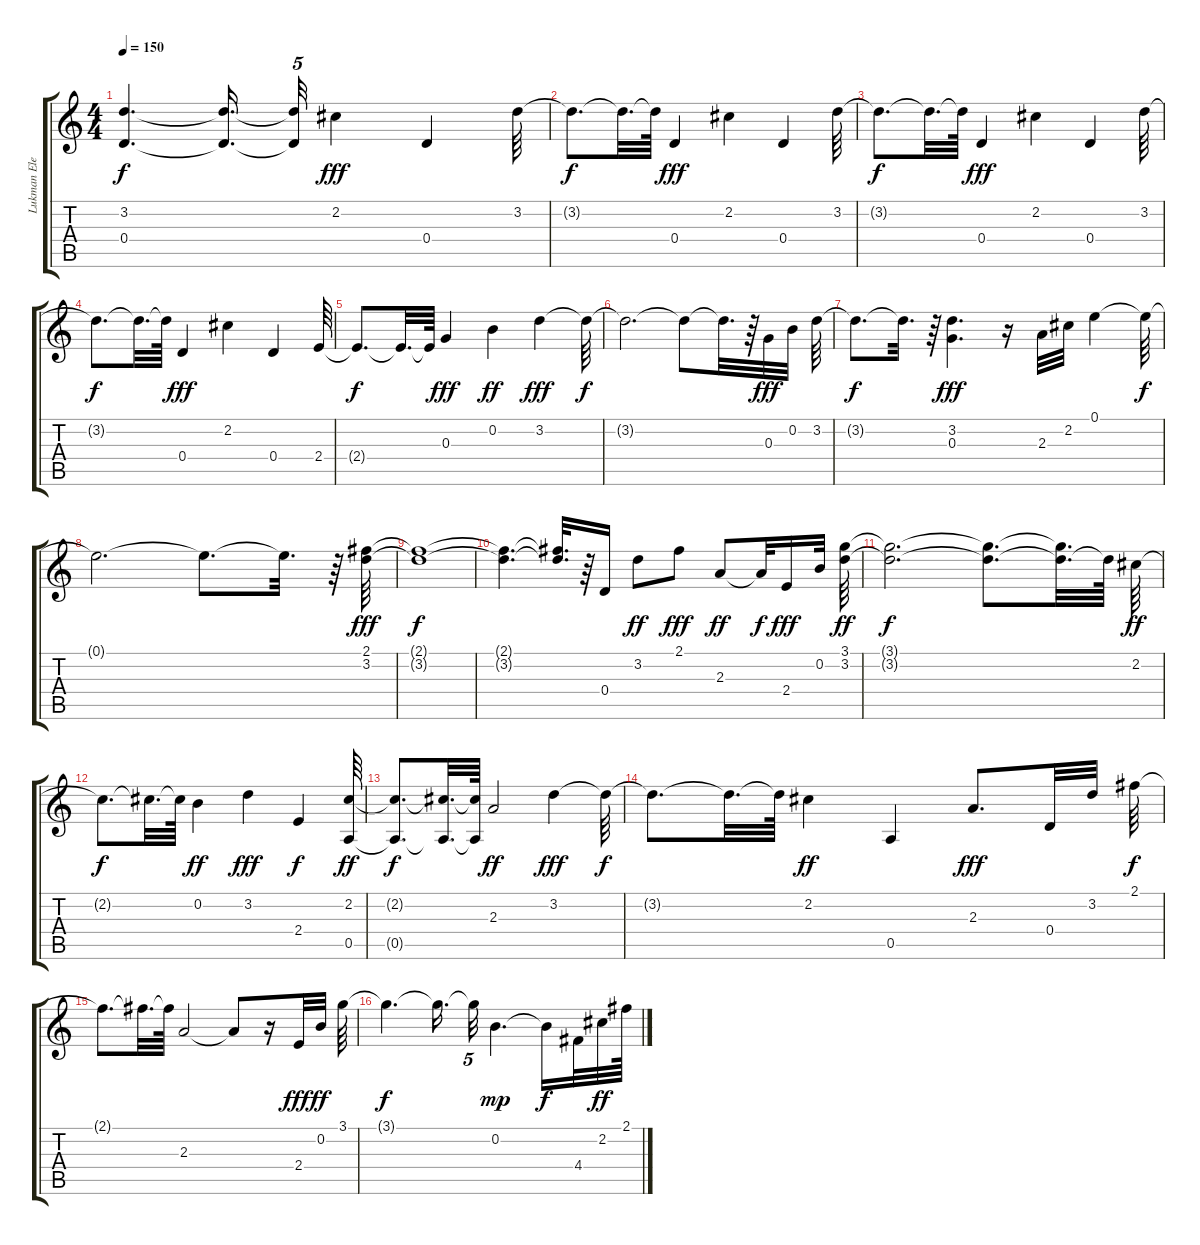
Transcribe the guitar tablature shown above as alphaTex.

\track ("Lukman Elektrik" "Lukman Ele") {instrument electricguitarclean}
\staff {score tabs}
\tuning (E4 B3 G3 D3 A2 E2) {hide}
\ts (4 4)
\tempo 150
\clef g2
\ks c
(3.2{t} 0.4{t}).4{d dy f} (3.2{t} 0.4{t}).16{d} (3.2{t} 0.4{t}).32{tu (5 4)} 2.2.4{dy fff} 0.4.4 3.2.64 |
3.2{t}.8{d dy f} 3.2{t}.32{d} 3.2{t}.64 0.4.4{dy fff} 2.2.4 0.4.4 3.2.64 |
3.2{t}.8{d dy f} 3.2{t}.32{d} 3.2{t}.64 0.4.4{dy fff} 2.2.4 0.4.4 3.2.64 |
3.2{t}.8{d dy f} 3.2{t}.32{d} 3.2{t}.64 0.4.4{dy fff} 2.2.4 0.4.4 2.4.64 |
2.4{t}.8{d dy f} 2.4{t}.32{d} 2.4{t}.64 0.3.4{dy fff} 0.2.4{dy ff} 3.2.4{dy fff} 3.2{t}.64{dy f} |
3.2{t}.2{d} 3.2{t}.8 3.2{t}.32{d} r.64 0.3.32{dy fff} 0.2.32 3.2.64 |
3.2{t}.8{d dy f} 3.2{t}.32{d} r.64 (3.2 0.3).4{d dy fff} r.16 2.3.32 2.2.32 0.1.4 0.1{t}.64{dy f} |
0.1{t}.2{d} 0.1{t}.8{d} 0.1{t}.32{d} r.64 (2.1 3.2).64{dy fff} |
(2.1{t} 3.2{t}).1{dy f} |
(2.1{t} 3.2{t}).4{d} (2.1{t} 3.2{t}).32{d} r.64 0.4.16 3.2.8{dy ff} 2.1.8{dy fff} 2.3.8{dy ff} 2.3{t}.32{dy f} 2.4.16{dy fff} 0.2.32 (3.1 3.2).64{dy ff} |
(3.1{t} 3.2{t}).2{d dy f} (3.1{t} 3.2{t}).8{d} (3.1{t} 3.2{t}).32{d} 3.2{t}.64 2.2.64{dy ff} |
2.2{t}.8{d dy f} 2.2{t}.32{d} 2.2{t}.64 0.2.4{dy ff} 3.2.4{dy fff} 2.4.4{dy f} (2.2 0.5).64{dy ff} |
(2.2{t} 0.5{t}).8{d dy f} (2.2{t} 0.5{t}).32{d} (2.2{t} 0.5{t}).64 2.3.2{dy ff} 3.2.4{dy fff} 3.2{t}.64{dy f} |
3.2{t}.8{d} 3.2{t}.32{d} 3.2{t}.64 2.2.4{dy ff} 0.5.4 2.3.8{d dy fff} 0.4.32 3.2.32 2.1.64{dy f} |
2.1{t}.8{d} 2.1{t}.32{d} 2.1{t}.64 2.3.2 2.3{t}.8 r.16 2.4.32{dy fff} 0.2.32{dy ff} 3.1.64 |
3.1{t}.4{d dy f} 3.1{t}.16{d} 3.1{t}.32{tu (5 4)} 0.2.4{d dy mp} 0.2{t}.16{dy f} 4.4.32 2.2.32{dy ff} 2.1.64
